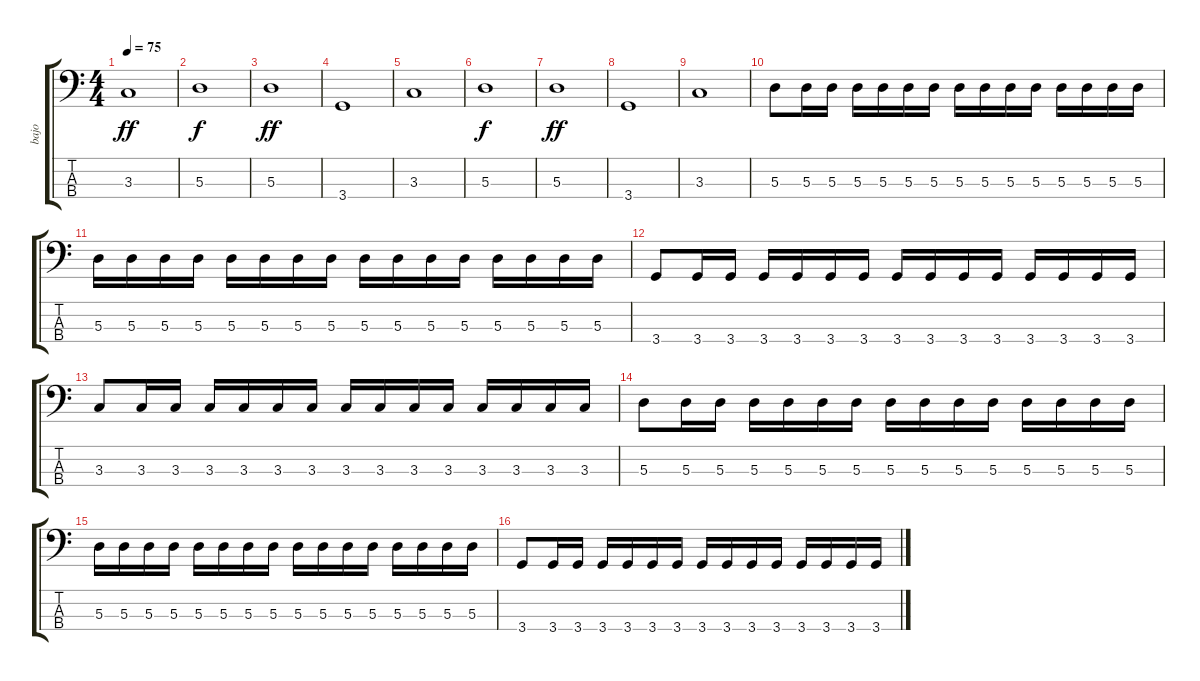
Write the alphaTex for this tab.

\track ("bajo" "bajo") {instrument electricbassfinger}
\staff {score tabs}
\tuning (G2 D2 A1 E1) {hide}
\ts (4 4)
\tempo 75
\clef f4
\ks c
3.3.1{dy ff} |
5.3.1{dy f} |
5.3.1{dy ff} |
3.4.1 |
3.3.1 |
5.3.1{dy f} |
5.3.1{dy ff} |
3.4.1 |
3.3.1 |
5.3.8 5.3.16 5.3.16 5.3.16 5.3.16 5.3.16 5.3.16 5.3.16 5.3.16 5.3.16 5.3.16 5.3.16 5.3.16 5.3.16 5.3.16 |
5.3.16 5.3.16 5.3.16 5.3.16 5.3.16 5.3.16 5.3.16 5.3.16 5.3.16 5.3.16 5.3.16 5.3.16 5.3.16 5.3.16 5.3.16 5.3.16 |
3.4.8 3.4.16 3.4.16 3.4.16 3.4.16 3.4.16 3.4.16 3.4.16 3.4.16 3.4.16 3.4.16 3.4.16 3.4.16 3.4.16 3.4.16 |
3.3.8 3.3.16 3.3.16 3.3.16 3.3.16 3.3.16 3.3.16 3.3.16 3.3.16 3.3.16 3.3.16 3.3.16 3.3.16 3.3.16 3.3.16 |
5.3.8 5.3.16 5.3.16 5.3.16 5.3.16 5.3.16 5.3.16 5.3.16 5.3.16 5.3.16 5.3.16 5.3.16 5.3.16 5.3.16 5.3.16 |
5.3.16 5.3.16 5.3.16 5.3.16 5.3.16 5.3.16 5.3.16 5.3.16 5.3.16 5.3.16 5.3.16 5.3.16 5.3.16 5.3.16 5.3.16 5.3.16 |
3.4.8 3.4.16 3.4.16 3.4.16 3.4.16 3.4.16 3.4.16 3.4.16 3.4.16 3.4.16 3.4.16 3.4.16 3.4.16 3.4.16 3.4.16
